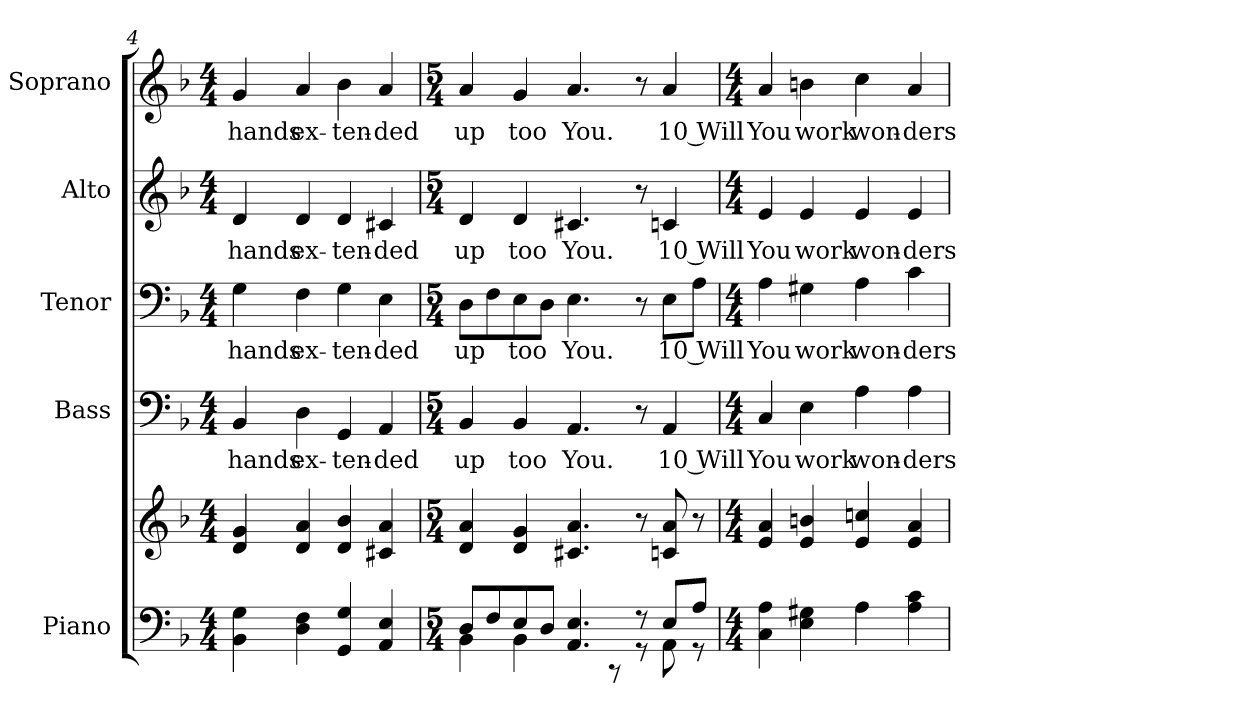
**kern	**kern	**kern	**text	**kern	**text	**kern	**text	**kern	**text
*part5	*part5	*part4	*part4	*part3	*part3	*part2	*part2	*part1	*part1
*staff6	*staff5	*staff4	*staff4	*staff3	*staff3	*staff2	*staff2	*staff1	*staff1
*I"Piano	*	*I"Bass	*	*I"Tenor	*	*I"Alto	*	*I"Soprano	*
*I'Pno.	*	*I'B.	*	*I'T.	*	*I'A.	*	*I'S.	*
*clefF4	*clefG2	*clefF4	*	*clefF4	*	*clefG2	*	*clefG2	*
*k[b-]	*k[b-]	*k[b-]	*	*k[b-]	*	*k[b-]	*	*k[b-]	*
*F:	*F:	*F:	*	*F:	*	*F:	*	*F:	*
*M4/4	*M4/4	*M4/4	*	*M4/4	*	*M4/4	*	*M4/4	*
=4	=4	=4	=4	=4	=4	=4	=4	=4	=4
!	!	!	!LO:LY:b:color=#000000	!	!	!	!	!	!
!	!	!	!	!	!LO:LY:b:color=#000000	!	!	!	!
!	!	!	!	!	!	!	!LO:LY:b:color=#000000	!	!
!	!	!	!	!	!	!	!	!	!LO:LY:b:color=#000000
4BB-i\ 4Gi	4di/ 4gi	4BB-i/	hands	4Gi\	hands	4di/	hands	4gi/	hands
!	!	!	!LO:LY:b:color=#000000	!	!	!	!	!	!
!	!	!	!	!	!LO:LY:b:color=#000000	!	!	!	!
!	!	!	!	!	!	!	!LO:LY:b:color=#000000	!	!
!	!	!	!	!	!	!	!	!	!LO:LY:b:color=#000000
4Di\ 4Fi	4di/ 4ai	4Di\	ex-	4Fi\	ex-	4di/	ex-	4ai/	ex-
!	!	!	!LO:LY:b:color=#000000	!	!	!	!	!	!
!	!	!	!	!	!LO:LY:b:color=#000000	!	!	!	!
!	!	!	!	!	!	!	!LO:LY:b:color=#000000	!	!
!	!	!	!	!	!	!	!	!	!LO:LY:b:color=#000000
4GGi/ 4Gi	4di/ 4b-i	4GGi/	-ten-	4Gi\	-ten-	4di/	-ten-	4b-i\	-ten-
!	!	!	!LO:LY:b:color=#000000	!	!	!	!	!	!
!	!	!	!	!	!LO:LY:b:color=#000000	!	!	!	!
!	!	!	!	!	!	!	!LO:LY:b:color=#000000	!	!
!	!	!	!	!	!	!	!	!	!LO:LY:b:color=#000000
4AAi/ 4Ei	4c#Xi/ 4ai	4AAi/	-ded	4Ei\	-ded	4c#Xi/	-ded	4ai/	-ded
!!LO:PB:g=z
=5	=5	=5	=5	=5	=5	=5	=5	=5	=5
*M5/4	*M5/4	*M5/4	*	*M5/4	*	*M5/4	*	*M5/4	*
*^	*	*	*	*	*	*	*	*	*
!	!	!	!	!LO:LY:b:color=#000000	!	!	!	!	!	!
!	!	!	!	!	!	!LO:LY:b:color=#000000	!	!	!	!
!	!	!	!	!	!	!	!	!LO:LY:b:color=#000000	!	!
!	!	!	!	!	!	!	!	!	!	!LO:LY:b:color=#000000
8Di/L	4BB-i\	4di/ 4ai	4BB-i/	up	8Di\L	up	4di/	up	4ai/	up
8Fi/	.	.	.	.	8Fi\	.	.	.	.	.
!	!	!	!	!LO:LY:b:color=#000000	!	!	!	!	!	!
!	!	!	!	!	!	!LO:LY:b:color=#000000	!	!	!	!
!	!	!	!	!	!	!	!	!LO:LY:b:color=#000000	!	!
!	!	!	!	!	!	!	!	!	!	!LO:LY:b:color=#000000
8Ei/	4BB-i\	4di/ 4gi	4BB-i/	too	8Ei\	too	4di/	too	4gi/	too
8Di/J	.	.	.	.	8Di\J	.	.	.	.	.
!	!	!	!	!LO:LY:b:color=#000000	!	!	!	!	!	!
!	!	!	!	!	!	!LO:LY:b:color=#000000	!	!	!	!
!	!	!	!	!	!	!	!	!LO:LY:b:color=#000000	!	!
!	!	!	!	!	!	!	!	!	!	!LO:LY:b:color=#000000
4.AAi/ 4.Ei	4ryy	4.c#Xi/ 4.ai	4.AAi/	You.	4.Ei\	You.	4.c#Xi/	You.	4.ai/	You.
.	8r	.	.	.	.	.	.	.	.	.
8r	8r	8r	8r	.	8r	.	8r	.	8r	.
!	!	!	!	!LO:LY:b:color=#000000	!	!	!	!	!	!
!	!	!	!	!	!	!LO:LY:b:color=#000000	!	!	!	!
!	!	!	!	!	!	!	!	!LO:LY:b:color=#000000	!	!
!	!	!	!	!	!	!	!	!	!	!LO:LY:b:color=#000000
8Ei/L	8AAi\	8cni/ 8ai	4AAi/	10 Will	8Ei\L	10 Will	4cni/	10 Will	4ai/	10 Will
8Ai/J	8r	8r	.	.	8Ai\J	.	.	.	.	.
*v	*v	*	*	*	*	*	*	*	*	*
=6	=6	=6	=6	=6	=6	=6	=6	=6	=6
*M4/4	*M4/4	*M4/4	*	*M4/4	*	*M4/4	*	*M4/4	*
*^	*	*	*	*	*	*	*	*	*
!	!	!	!	!LO:LY:b:color=#000000	!	!	!	!	!	!
*v	*v	*	*	*	*	*	*	*	*	*
*^	*	*	*	*	*	*	*	*	*
!	!	!	!	!	!	!LO:LY:b:color=#000000	!	!	!	!
*v	*v	*	*	*	*	*	*	*	*	*
*^	*	*	*	*	*	*	*	*	*
!	!	!	!	!	!	!	!	!LO:LY:b:color=#000000	!	!
*v	*v	*	*	*	*	*	*	*	*	*
*^	*	*	*	*	*	*	*	*	*
!	!	!	!	!	!	!	!	!	!	!LO:LY:b:color=#000000
*v	*v	*	*	*	*	*	*	*	*	*
4Ci\ 4Ai	4ei/ 4ai	4Ci/	You	4Ai\	You	4ei/	You	4ai/	You
!	!	!	!LO:LY:b:color=#000000	!	!	!	!	!	!
!	!	!	!	!	!LO:LY:b:color=#000000	!	!	!	!
!	!	!	!	!	!	!	!LO:LY:b:color=#000000	!	!
!	!	!	!	!	!	!	!	!	!LO:LY:b:color=#000000
4Ei\ 4G#Xi	4ei/ 4bni	4Ei\	work	4G#Xi\	work	4ei/	work	4bni\	work
!	!	!	!LO:LY:b:color=#000000	!	!	!	!	!	!
!	!	!	!	!	!LO:LY:b:color=#000000	!	!	!	!
!	!	!	!	!	!	!	!LO:LY:b:color=#000000	!	!
!	!	!	!	!	!	!	!	!	!LO:LY:b:color=#000000
4Ai\	4ei/ 4ccni	4Ai\	won-	4Ai\	won-	4ei/	won-	4cci\	won-
!	!	!	!LO:LY:b:color=#000000	!	!	!	!	!	!
!	!	!	!	!	!LO:LY:b:color=#000000	!	!	!	!
!	!	!	!	!	!	!	!LO:LY:b:color=#000000	!	!
!	!	!	!	!	!	!	!	!	!LO:LY:b:color=#000000
4Ai\ 4ci	4ei/ 4ai	4Ai\	-ders	4ci\	-ders	4ei/	-ders	4ai/	-ders
=	=	=	=	=	=	=	=	=	=
*-	*-	*-	*-	*-	*-	*-	*-	*-	*-
